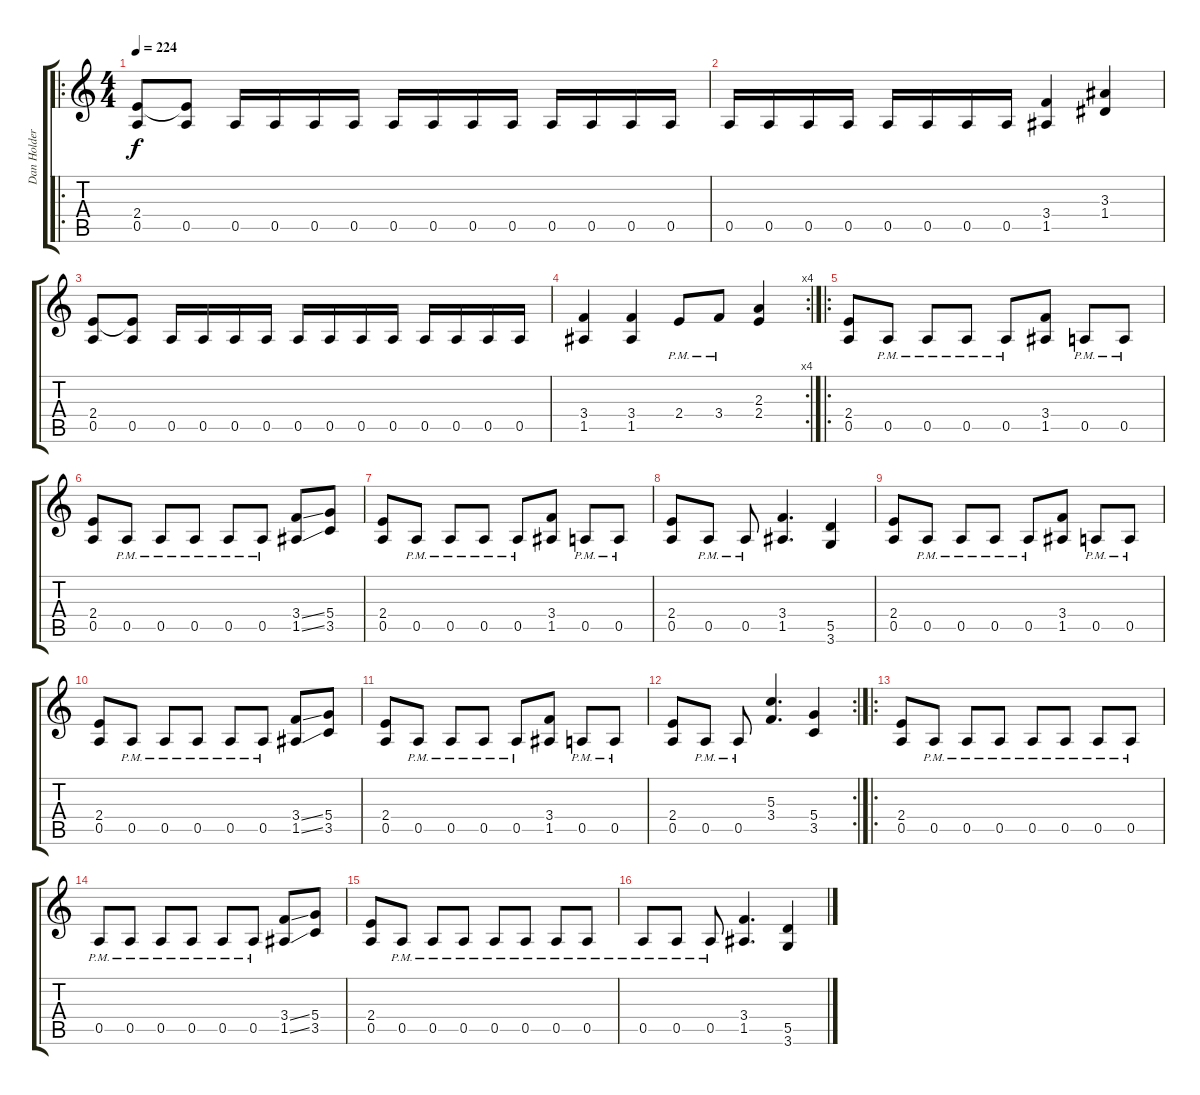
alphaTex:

\track ("Dan Holder" "Dan Holder") {instrument overdrivenguitar}
\staff {score tabs}
\tuning (E4 B3 G3 D3 A2 E2) {hide}
\ro
\ts (4 4)
\tempo 224
\clef g2
\ks c
(2.4 0.5).8{dy f} (2.4{t} 0.5).8 0.5.16 0.5.16 0.5.16 0.5.16 0.5.16 0.5.16 0.5.16 0.5.16 0.5.16 0.5.16 0.5.16 0.5.16 |
0.5.16 0.5.16 0.5.16 0.5.16 0.5.16 0.5.16 0.5.16 0.5.16 (3.4 1.5).4 (3.3 1.4).4 |
(2.4 0.5).8 (2.4{t} 0.5).8 0.5.16 0.5.16 0.5.16 0.5.16 0.5.16 0.5.16 0.5.16 0.5.16 0.5.16 0.5.16 0.5.16 0.5.16 |
\rc 4
(3.4 1.5).4 (3.4 1.5).4 2.4{pm}.8 3.4{pm}.8 (2.3 2.4).4 |
\ro
(2.4 0.5).8 0.5{pm}.8 0.5{pm}.8 0.5{pm}.8 0.5{pm}.8 (3.4 1.5).8 0.5{pm}.8 0.5{pm}.8 |
(2.4 0.5).8 0.5{pm}.8 0.5{pm}.8 0.5{pm}.8 0.5{pm}.8 0.5{pm}.8 (3.4{ss} 1.5{ss}).8 (5.4 3.5).8 |
(2.4 0.5).8 0.5{pm}.8 0.5{pm}.8 0.5{pm}.8 0.5{pm}.8 (3.4 1.5).8 0.5{pm}.8 0.5{pm}.8 |
(2.4 0.5).8 0.5{pm}.8 0.5{pm}.8 (3.4 1.5).4{d} (5.5 3.6).4 |
(2.4 0.5).8 0.5{pm}.8 0.5{pm}.8 0.5{pm}.8 0.5{pm}.8 (3.4 1.5).8 0.5{pm}.8 0.5{pm}.8 |
(2.4 0.5).8 0.5{pm}.8 0.5{pm}.8 0.5{pm}.8 0.5{pm}.8 0.5{pm}.8 (3.4{ss} 1.5{ss}).8 (5.4 3.5).8 |
(2.4 0.5).8 0.5{pm}.8 0.5{pm}.8 0.5{pm}.8 0.5{pm}.8 (3.4 1.5).8 0.5{pm}.8 0.5{pm}.8 |
\rc 2
(2.4 0.5).8 0.5{pm}.8 0.5{pm}.8 (5.3 3.4).4{d} (5.4 3.5).4 |
\ro
(2.4 0.5).8 0.5{pm}.8 0.5{pm}.8 0.5{pm}.8 0.5{pm}.8 0.5{pm}.8 0.5{pm}.8 0.5{pm}.8 |
0.5{pm}.8 0.5{pm}.8 0.5{pm}.8 0.5{pm}.8 0.5{pm}.8 0.5{pm}.8 (3.4{ss} 1.5{ss}).8 (5.4 3.5).8 |
(2.4 0.5).8 0.5{pm}.8 0.5{pm}.8 0.5{pm}.8 0.5{pm}.8 0.5{pm}.8 0.5{pm}.8 0.5{pm}.8 |
0.5{pm}.8 0.5{pm}.8 0.5{pm}.8 (3.4 1.5).4{d} (5.5 3.6).4
